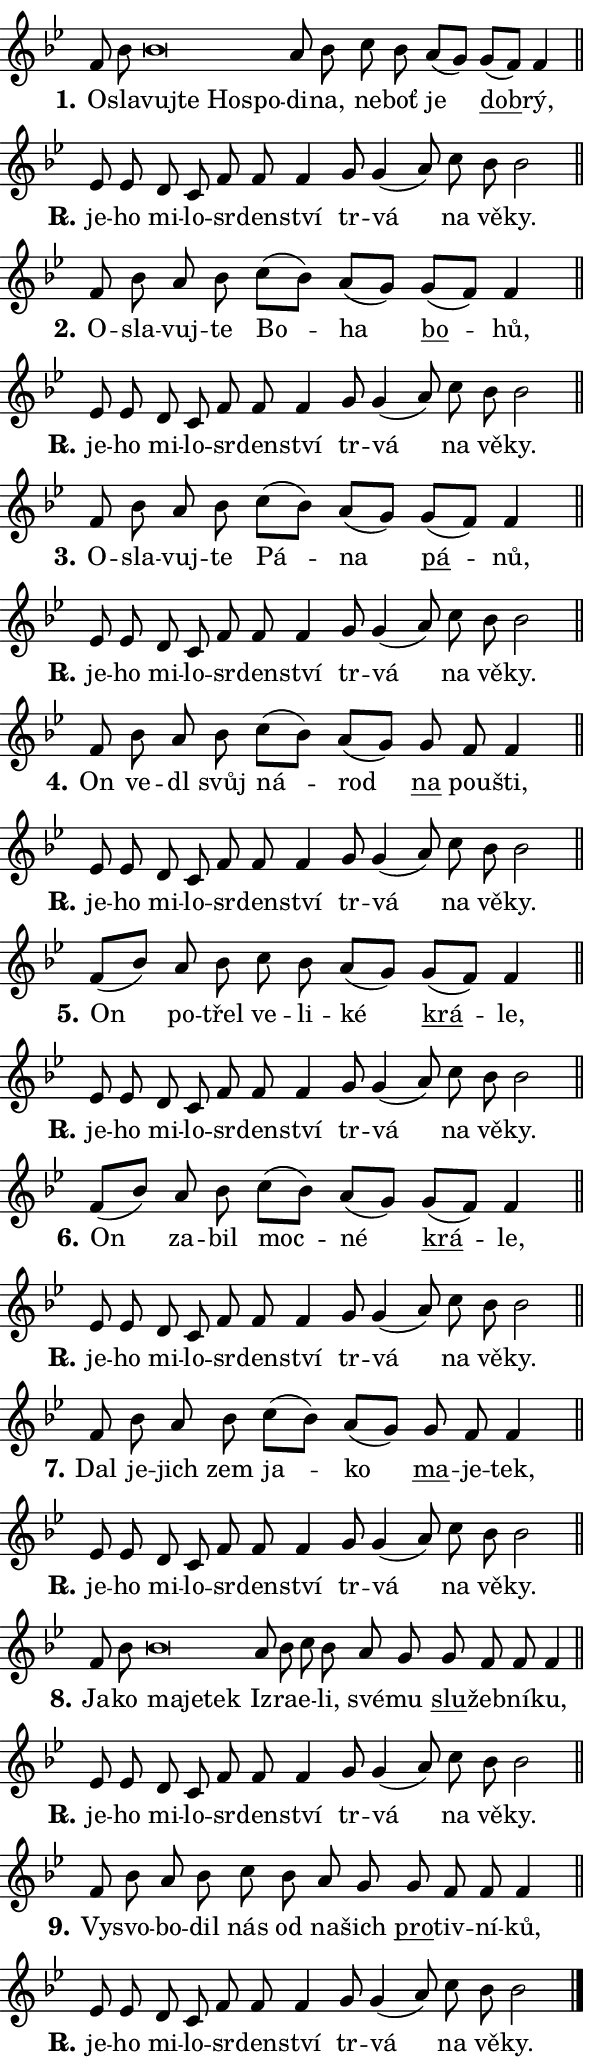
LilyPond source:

\version "2.24.0"
\header { tagline = "" }
\paper {
  indent = 0\cm
  top-margin = 0\cm
  right-margin = 0.13\cm % to fit lyric hyphens
  bottom-margin = 0\cm
  left-margin = 0\cm
  paper-width = 10\cm
  page-breaking = #ly:one-page-breaking
  system-system-spacing.basic-distance = #11
  score-system-spacing.basic-distance = #11
  ragged-last = ##f
}


%% Author: Thomas Morley
%% https://lists.gnu.org/archive/html/lilypond-user/2020-05/msg00002.html
#(define (line-position grob)
"Returns position of @var[grob} in current system:
   @code{'start}, if at first time-step
   @code{'end}, if at last time-step
   @code{'middle} otherwise
"
  (let* ((col (ly:item-get-column grob))
         (ln (ly:grob-object col 'left-neighbor))
         (rn (ly:grob-object col 'right-neighbor))
         (col-to-check-left (if (ly:grob? ln) ln col))
         (col-to-check-right (if (ly:grob? rn) rn col))
         (break-dir-left
           (and
             (ly:grob-property col-to-check-left 'non-musical #f)
             (ly:item-break-dir col-to-check-left)))
         (break-dir-right
           (and
             (ly:grob-property col-to-check-right 'non-musical #f)
             (ly:item-break-dir col-to-check-right))))
        (cond ((eqv? 1 break-dir-left) 'start)
              ((eqv? -1 break-dir-right) 'end)
              (else 'middle))))

#(define (tranparent-at-line-position vctor)
  (lambda (grob)
  "Relying on @code{line-position} select the relevant enry from @var{vctor}.
Used to determine transparency,"
    (case (line-position grob)
      ((end) (not (vector-ref vctor 0)))
      ((middle) (not (vector-ref vctor 1)))
      ((start) (not (vector-ref vctor 2))))))

noteHeadBreakVisibility =
#(define-music-function (break-visibility)(vector?)
"Makes @code{NoteHead}s transparent relying on @var{break-visibility}"
#{
  \override NoteHead.transparent =
    #(tranparent-at-line-position break-visibility)
#})

#(define delete-ledgers-for-transparent-note-heads
  (lambda (grob)
    "Reads whether a @code{NoteHead} is transparent.
If so this @code{NoteHead} is removed from @code{'note-heads} from
@var{grob}, which is supposed to be @code{LedgerLineSpanner}.
As a result ledgers are not printed for this @code{NoteHead}"
    (let* ((nhds-array (ly:grob-object grob 'note-heads))
           (nhds-list
             (if (ly:grob-array? nhds-array)
                 (ly:grob-array->list nhds-array)
                 '()))
           ;; Relies on the transparent-property being done before
           ;; Staff.LedgerLineSpanner.after-line-breaking is executed.
           ;; This is fragile ...
           (to-keep
             (remove
               (lambda (nhd)
                 (ly:grob-property nhd 'transparent #f))
               nhds-list)))
      ;; TODO find a better method to iterate over grob-arrays, similiar
      ;; to filter/remove etc for lists
      ;; For now rebuilt from scratch
      (set! (ly:grob-object grob 'note-heads)  '())
      (for-each
        (lambda (nhd)
          (ly:pointer-group-interface::add-grob grob 'note-heads nhd))
        to-keep))))

squashNotes = {
  \override NoteHead.X-extent = #'(-0.2 . 0.2)
  \override NoteHead.Y-extent = #'(-0.75 . 0)
  \override NoteHead.stencil =
    #(lambda (grob)
       (let ((pos (ly:grob-property grob 'staff-position)))
         (begin
           (if (< pos -7) (display "ERROR: Lower brevis then expected\n") (display ""))
           (if (<= pos -6) ly:text-interface::print ly:note-head::print))))
}
unSquashNotes = {
  \revert NoteHead.X-extent
  \revert NoteHead.Y-extent
  \revert NoteHead.stencil
}

hideNotes = \noteHeadBreakVisibility #begin-of-line-visible
unHideNotes = \noteHeadBreakVisibility #all-visible

% work-around for resetting accidentals
% https://lilypond.org/doc/v2.23/Documentation/notation/displaying-rhythms#unmetered-music
cadenzaMeasure = {
  \cadenzaOff
  \partial 1024 s1024
  \cadenzaOn
}

#(define-markup-command (accent layout props text) (markup?)
  "Underline accented syllable"
  (interpret-markup layout props
    #{\markup \override #'(offset . 4.3) \underline { #text }#}))

responsum = \markup \concat {
  "R" \hspace #-1.05 \path #0.1 #'((moveto 0 0.07) (lineto 0.9 0.8)) \hspace #0.05 "."
}

spaceSize = #0.6828661417322834 % exact space size for TeX Gyre Schola

\layout {
  \context {
    \Staff
    \remove "Time_signature_engraver"
    \override LedgerLineSpanner.after-line-breaking = #delete-ledgers-for-transparent-note-heads
  }
  \context {
    \Lyrics {
      \override LyricSpace.minimum-distance = \spaceSize
      \override LyricText.font-name = #"TeX Gyre Schola"
      \override LyricText.font-size = 1
      \override StanzaNumber.font-name = #"TeX Gyre Schola Bold"
      \override StanzaNumber.font-size = 1
    }
  }
  \context {
    \Score 
    \override NoteHead.text =
      #(lambda (grob) 
        (let ((pos (ly:grob-property grob 'staff-position)))
          #{\markup {
            \combine
              \halign #-0.55 \raise #(if (= pos -6) 0 0.5) \override #'(thickness . 2) \draw-line #'(3.2 . 0)
              \musicglyph "noteheads.sM1"
          }#}))
  }
}

% magnetic-lyrics.ily
%
%   written by
%     Jean Abou Samra <jean@abou-samra.fr>
%     Werner Lemberg <wl@gnu.org>
%
%   adapted by
%     Jiri Hon <jiri.hon@gmail.com>
%
% Version 2022-Apr-15

% https://www.mail-archive.com/lilypond-user@gnu.org/msg149350.html

#(define (Left_hyphen_pointer_engraver context)
   "Collect syllable-hyphen-syllable occurrences in lyrics and store
them in properties.  This engraver only looks to the left.  For
example, if the lyrics input is @code{foo -- bar}, it does the
following.

@itemize @bullet
@item
Set the @code{text} property of the @code{LyricHyphen} grob between
@q{foo} and @q{bar} to @code{foo}.

@item
Set the @code{left-hyphen} property of the @code{LyricText} grob with
text @q{foo} to the @code{LyricHyphen} grob between @q{foo} and
@q{bar}.
@end itemize

Use this auxiliary engraver in combination with the
@code{lyric-@/text::@/apply-@/magnetic-@/offset!} hook."
   (let ((hyphen #f)
         (text #f))
     (make-engraver
      (acknowledgers
       ((lyric-syllable-interface engraver grob source-engraver)
        (set! text grob)))
      (end-acknowledgers
       ((lyric-hyphen-interface engraver grob source-engraver)
        ;(when (not (grob::has-interface grob 'lyric-space-interface))
          (set! hyphen grob)));)
      ((stop-translation-timestep engraver)
       (when (and text hyphen)
         (ly:grob-set-object! text 'left-hyphen hyphen))
       (set! text #f)
       (set! hyphen #f)))))

#(define (lyric-text::apply-magnetic-offset! grob)
   "If the space between two syllables is less than the value in
property @code{LyricText@/.details@/.squash-threshold}, move the right
syllable to the left so that it gets concatenated with the left
syllable.

Use this function as a hook for
@code{LyricText@/.after-@/line-@/breaking} if the
@code{Left_@/hyphen_@/pointer_@/engraver} is active."
   (let ((hyphen (ly:grob-object grob 'left-hyphen #f)))
     (when hyphen
       (let ((left-text (ly:spanner-bound hyphen LEFT)))
         (when (grob::has-interface left-text 'lyric-syllable-interface)
           (let* ((common (ly:grob-common-refpoint grob left-text X))
                  (this-x-ext (ly:grob-extent grob common X))
                  (left-x-ext
                   (begin
                     ;; Trigger magnetism for left-text.
                     (ly:grob-property left-text 'after-line-breaking)
                     (ly:grob-extent left-text common X)))
                  ;; `delta` is the gap width between two syllables.
                  (delta (- (interval-start this-x-ext)
                            (interval-end left-x-ext)))
                  (details (ly:grob-property grob 'details))
                  (threshold (assoc-get 'squash-threshold details 0.2)))
             (when (< delta threshold)
               (let* (;; We have to manipulate the input text so that
                      ;; ligatures crossing syllable boundaries are not
                      ;; disabled.  For languages based on the Latin
                      ;; script this is essentially a beautification.
                      ;; However, for non-Western scripts it can be a
                      ;; necessity.
                      (lt (ly:grob-property left-text 'text))
                      (rt (ly:grob-property grob 'text))
                      (is-space (grob::has-interface hyphen 'lyric-space-interface))
                      (space (if is-space " " ""))
                      (extra-delta (if is-space spaceSize 0))
                      ;; Append new syllable.
                      (ltrt-space (if (and (string? lt) (string? rt))
                                (string-append lt space rt)
                                (make-concat-markup (list lt space rt))))
                      ;; Right-align `ltrt` to the right side.
                      (ltrt-space-markup (grob-interpret-markup
                               grob
                               (make-translate-markup
                                (cons (interval-length this-x-ext) 0)
                                (make-right-align-markup ltrt-space)))))
                 (begin
                   ;; Don't print `left-text`.
                   (ly:grob-set-property! left-text 'stencil #f)
                   ;; Set text and stencil (which holds all collected
                   ;; syllables so far) and shift it to the left.
                   (ly:grob-set-property! grob 'text ltrt-space)
                   (ly:grob-set-property! grob 'stencil ltrt-space-markup)
                   (ly:grob-translate-axis! grob (- (- delta extra-delta)) X))))))))))


#(define (lyric-hyphen::displace-bounds-first grob)
   ;; Make very sure this callback isn't triggered too early.
   (let ((left (ly:spanner-bound grob LEFT))
         (right (ly:spanner-bound grob RIGHT)))
     (ly:grob-property left 'after-line-breaking)
     (ly:grob-property right 'after-line-breaking)
     (ly:lyric-hyphen::print grob)))

squashThreshold = #0.4

\layout {
  \context {
    \Lyrics
    \consists #Left_hyphen_pointer_engraver
    \override LyricText.after-line-breaking =
      #lyric-text::apply-magnetic-offset!
    \override LyricHyphen.stencil = #lyric-hyphen::displace-bounds-first
    \override LyricText.details.squash-threshold = \squashThreshold
    \override LyricHyphen.minimum-distance = 0
    \override LyricHyphen.minimum-length = \squashThreshold
  }
}

squashText = \override LyricText.details.squash-threshold = 9999
unSquashText = \override LyricText.details.squash-threshold = \squashThreshold

leftText = \override LyricText.self-alignment-X = #LEFT
unLeftText = \revert LyricText.self-alignment-X

starOffset = #(lambda (grob) 
                (let ((x_offset (ly:self-alignment-interface::aligned-on-x-parent grob)))
                  (if (= x_offset 0) 0 (+ x_offset 1.2))))

star = #(define-music-function (syllable)(string?)
"Append star separator at the end of a syllable"
#{
  \once \override LyricText.X-offset = #starOffset
  \lyricmode { \markup {
    #syllable
    \override #'((font-name . "TeX Gyre Schola Bold")) \hspace #0.2 \lower #0.65 \larger "*"
  } }
#})

starAccent = #(define-music-function (syllable)(string?)
"Append star separator at the end of a syllable and make accent"
#{
  \once \override LyricText.X-offset = #starOffset
  \lyricmode { \markup {
    \accent #syllable
    \override #'((font-name . "TeX Gyre Schola Bold")) \hspace #0.2 \lower #0.65 \larger "*"
  } }
#})

breath = #(define-music-function (syllable)(string?)
"Append breathing indicator at the end of a syllable"
#{
  \lyricmode { \markup { #syllable "+" } }
#})

optionalBreath = #(define-music-function (syllable)(string?)
"Append optional breathing indicator at the end of a syllable"
#{
  \lyricmode { \markup { #syllable "(+)" } }
#})


\score {
    <<
        \new Voice = "melody" { \cadenzaOn \key bes \major \relative { f'8 bes \bar "" \squashNotes bes\breve*1/16 \hideNotes \breve*1/16 \bar "" \breve*1/16 \breve*1/16 \bar "" \unHideNotes \unSquashNotes a8 bes \bar "" c bes \bar "" a[( g)] \bar "" \bar "" g[( f)] f4 \cadenzaMeasure \bar "||" \break } }
        \new Lyrics \lyricsto "melody" { \lyricmode { \set stanza = "1."
O -- sla -- \leftText vuj -- \squashText te Ho -- spo -- \unLeftText \unSquashText di -- na, ne -- boť je \markup \accent dob -- rý, } }
    >>
    \layout {}
}

\score {
    <<
        \new Voice = "melody" { \cadenzaOn \key bes \major \relative { es'8 es d c \bar "" f f f4 \bar "" g8 g4( a8)] \bar "" c bes bes2 \cadenzaMeasure \bar "||" \break } }
        \new Lyrics \lyricsto "melody" { \lyricmode { \set stanza = \responsum
je -- ho mi -- lo -- sr -- den -- ství tr -- vá na vě -- ky. } }
    >>
    \layout {}
}

\score {
    <<
        \new Voice = "melody" { \cadenzaOn \key bes \major \relative { f'8 bes8 a8 bes \bar "" c[( bes)] \bar "" a[( g)] \bar "" \bar "" g[( f)] f4 \cadenzaMeasure \bar "||" \break } }
        \new Lyrics \lyricsto "melody" { \lyricmode { \set stanza = "2."
O -- sla -- vuj -- te Bo -- ha \markup \accent bo -- hů, } }
    >>
    \layout {}
}

\score {
    <<
        \new Voice = "melody" { \cadenzaOn \key bes \major \relative { es'8 es d c \bar "" f f f4 \bar "" g8 g4( a8)] \bar "" c bes bes2 \cadenzaMeasure \bar "||" \break } }
        \new Lyrics \lyricsto "melody" { \lyricmode { \set stanza = \responsum
je -- ho mi -- lo -- sr -- den -- ství tr -- vá na vě -- ky. } }
    >>
    \layout {}
}

\score {
    <<
        \new Voice = "melody" { \cadenzaOn \key bes \major \relative { f'8 bes8 a8 bes \bar "" c[( bes)] \bar "" a[( g)] \bar "" \bar "" g[( f)] f4 \cadenzaMeasure \bar "||" \break } }
        \new Lyrics \lyricsto "melody" { \lyricmode { \set stanza = "3."
O -- sla -- vuj -- te Pá -- na \markup \accent pá -- nů, } }
    >>
    \layout {}
}

\score {
    <<
        \new Voice = "melody" { \cadenzaOn \key bes \major \relative { es'8 es d c \bar "" f f f4 \bar "" g8 g4( a8)] \bar "" c bes bes2 \cadenzaMeasure \bar "||" \break } }
        \new Lyrics \lyricsto "melody" { \lyricmode { \set stanza = \responsum
je -- ho mi -- lo -- sr -- den -- ství tr -- vá na vě -- ky. } }
    >>
    \layout {}
}

\score {
    <<
        \new Voice = "melody" { \cadenzaOn \key bes \major \relative { f'8 bes8 a8 bes \bar "" c[( bes)] \bar "" a[( g)] \bar "" \bar "" g f f4 \cadenzaMeasure \bar "||" \break } }
        \new Lyrics \lyricsto "melody" { \lyricmode { \set stanza = "4."
On ve -- dl svůj ná -- rod \markup \accent na pou -- šti, } }
    >>
    \layout {}
}

\score {
    <<
        \new Voice = "melody" { \cadenzaOn \key bes \major \relative { es'8 es d c \bar "" f f f4 \bar "" g8 g4( a8)] \bar "" c bes bes2 \cadenzaMeasure \bar "||" \break } }
        \new Lyrics \lyricsto "melody" { \lyricmode { \set stanza = \responsum
je -- ho mi -- lo -- sr -- den -- ství tr -- vá na vě -- ky. } }
    >>
    \layout {}
}

\score {
    <<
        \new Voice = "melody" { \cadenzaOn \key bes \major \relative { f'8[( bes8)] a8 bes \bar "" c bes \bar "" a[( g)] \bar "" \bar "" g[( f)] f4 \cadenzaMeasure \bar "||" \break } }
        \new Lyrics \lyricsto "melody" { \lyricmode { \set stanza = "5."
On po -- třel ve -- li -- ké \markup \accent krá -- le, } }
    >>
    \layout {}
}

\score {
    <<
        \new Voice = "melody" { \cadenzaOn \key bes \major \relative { es'8 es d c \bar "" f f f4 \bar "" g8 g4( a8)] \bar "" c bes bes2 \cadenzaMeasure \bar "||" \break } }
        \new Lyrics \lyricsto "melody" { \lyricmode { \set stanza = \responsum
je -- ho mi -- lo -- sr -- den -- ství tr -- vá na vě -- ky. } }
    >>
    \layout {}
}

\score {
    <<
        \new Voice = "melody" { \cadenzaOn \key bes \major \relative { f'8[( bes8)] a8 bes \bar "" c[( bes)] \bar "" a[( g)] \bar "" \bar "" g[( f)] f4 \cadenzaMeasure \bar "||" \break } }
        \new Lyrics \lyricsto "melody" { \lyricmode { \set stanza = "6."
On za -- bil moc -- né \markup \accent krá -- le, } }
    >>
    \layout {}
}

\score {
    <<
        \new Voice = "melody" { \cadenzaOn \key bes \major \relative { es'8 es d c \bar "" f f f4 \bar "" g8 g4( a8)] \bar "" c bes bes2 \cadenzaMeasure \bar "||" \break } }
        \new Lyrics \lyricsto "melody" { \lyricmode { \set stanza = \responsum
je -- ho mi -- lo -- sr -- den -- ství tr -- vá na vě -- ky. } }
    >>
    \layout {}
}

\score {
    <<
        \new Voice = "melody" { \cadenzaOn \key bes \major \relative { f'8 bes8 a8 bes \bar "" c[( bes)] \bar "" a[( g)] \bar "" \bar "" g f f4 \cadenzaMeasure \bar "||" \break } }
        \new Lyrics \lyricsto "melody" { \lyricmode { \set stanza = "7."
Dal je -- jich zem ja -- ko \markup \accent ma -- je -- tek, } }
    >>
    \layout {}
}

\score {
    <<
        \new Voice = "melody" { \cadenzaOn \key bes \major \relative { es'8 es d c \bar "" f f f4 \bar "" g8 g4( a8)] \bar "" c bes bes2 \cadenzaMeasure \bar "||" \break } }
        \new Lyrics \lyricsto "melody" { \lyricmode { \set stanza = \responsum
je -- ho mi -- lo -- sr -- den -- ství tr -- vá na vě -- ky. } }
    >>
    \layout {}
}

\score {
    <<
        \new Voice = "melody" { \cadenzaOn \key bes \major \relative { f'8 bes \bar "" \squashNotes bes\breve*1/16 \hideNotes \breve*1/16 \breve*1/16 \bar "" \unHideNotes \unSquashNotes a8 bes \bar "" c bes \bar "" a g \bar "" \bar "" g f f f4 \cadenzaMeasure \bar "||" \break } }
        \new Lyrics \lyricsto "melody" { \lyricmode { \set stanza = "8."
Ja -- ko \leftText ma -- \squashText je -- tek \unLeftText \unSquashText Iz -- ra -- e -- li, své -- mu \markup \accent slu -- žeb -- ní -- ku, } }
    >>
    \layout {}
}

\score {
    <<
        \new Voice = "melody" { \cadenzaOn \key bes \major \relative { es'8 es d c \bar "" f f f4 \bar "" g8 g4( a8)] \bar "" c bes bes2 \cadenzaMeasure \bar "||" \break } }
        \new Lyrics \lyricsto "melody" { \lyricmode { \set stanza = \responsum
je -- ho mi -- lo -- sr -- den -- ství tr -- vá na vě -- ky. } }
    >>
    \layout {}
}

\score {
    <<
        \new Voice = "melody" { \cadenzaOn \key bes \major \relative { f'8 bes8 a8 bes \bar "" c bes \bar "" a g \bar "" \bar "" g f f f4 \cadenzaMeasure \bar "||" \break } }
        \new Lyrics \lyricsto "melody" { \lyricmode { \set stanza = "9."
Vy -- svo -- bo -- dil nás od na -- šich \markup \accent pro -- tiv -- ní -- ků, } }
    >>
    \layout {}
}

\score {
    <<
        \new Voice = "melody" { \cadenzaOn \key bes \major \relative { es'8 es d c \bar "" f f f4 \bar "" g8 g4( a8)] \bar "" c bes bes2 \cadenzaMeasure \bar "||" \break } \bar "|." }
        \new Lyrics \lyricsto "melody" { \lyricmode { \set stanza = \responsum
je -- ho mi -- lo -- sr -- den -- ství tr -- vá na vě -- ky. } }
    >>
    \layout {}
}
